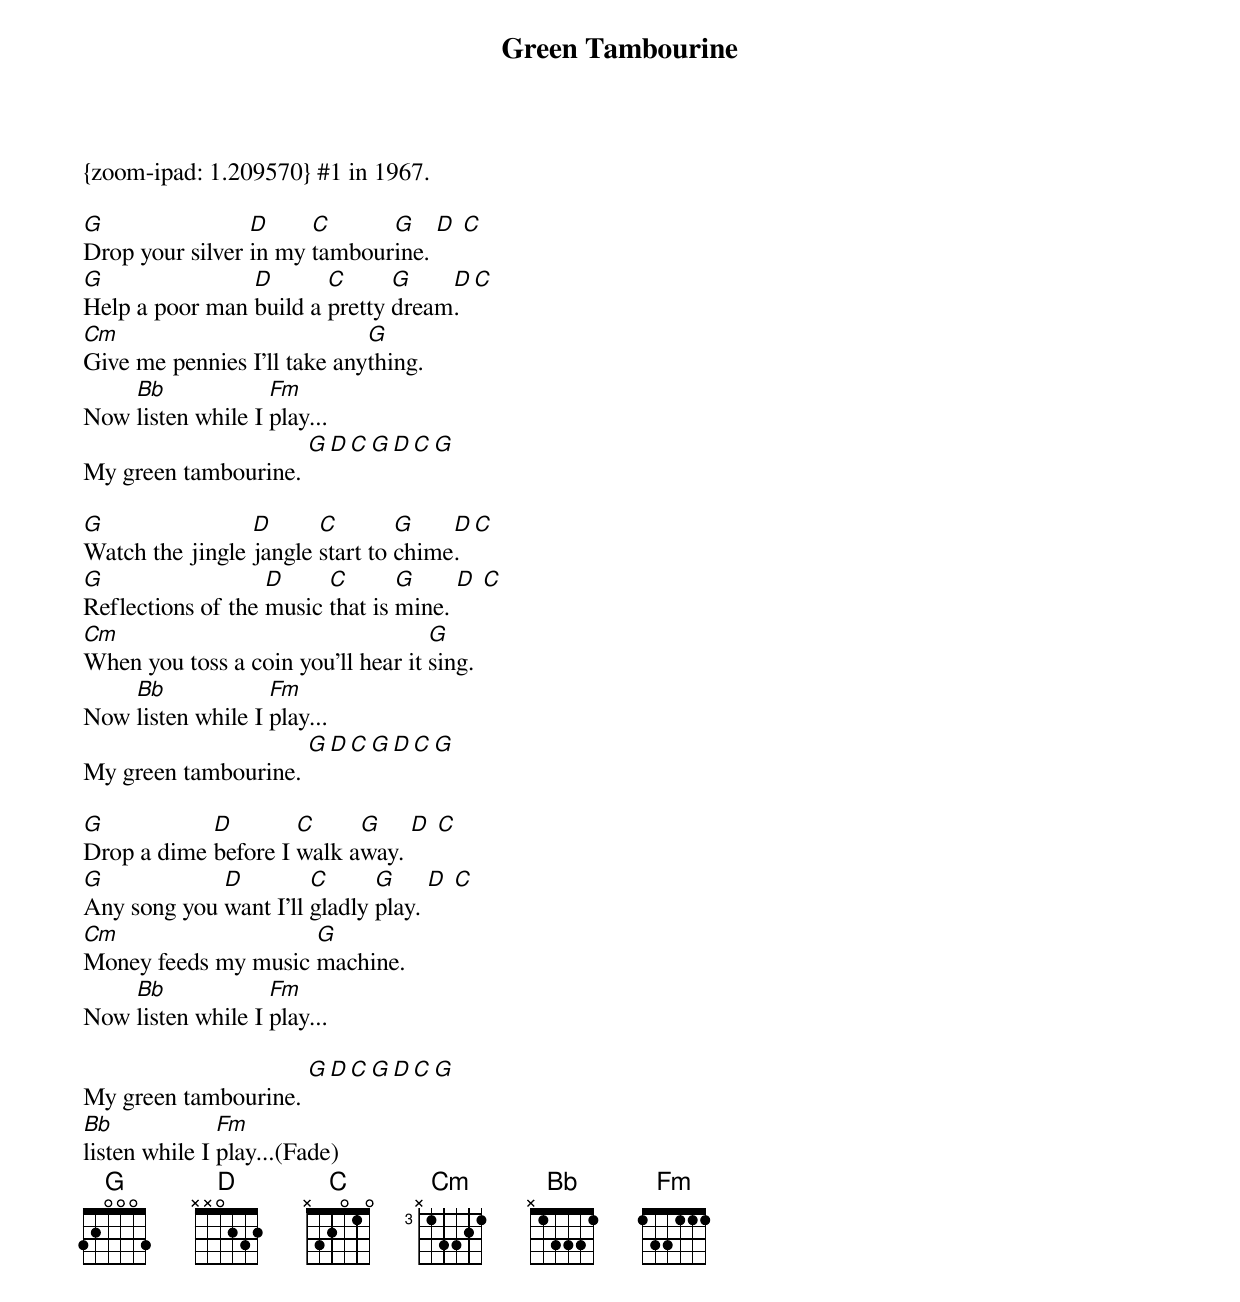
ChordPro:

{title:Green Tambourine}
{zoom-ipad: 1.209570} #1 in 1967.

[G]Drop your silver [D]in my [C]tambour[G]ine. [D] [C]
[G]Help a poor man [D]build a [C]pretty [G]dream[D]. [C]
[Cm]Give me pennies I'll take any[G]thing.
Now [Bb]listen while I [Fm]play...
My green tambourine. [G][D][C][G][D][C][G]

[G]Watch the jingle [D]jangle [C]start to [G]chime[D]. [C]
[G]Reflections of the [D]music [C]that is [G]mine. [D] [C]
[Cm]When you toss a coin you'll hear it [G]sing.
Now [Bb]listen while I [Fm]play...
My green tambourine. [G][D][C][G][D][C][G]

[G]Drop a dime [D]before I [C]walk a[G]way. [D] [C]
[G]Any song you [D]want I'll [C]gladly [G]play. [D] [C]
[Cm]Money feeds my music [G]machine.
Now [Bb]listen while I [Fm]play...

My green tambourine. [G][D][C][G][D][C][G]
[Bb]listen while I [Fm]play...(Fade)
